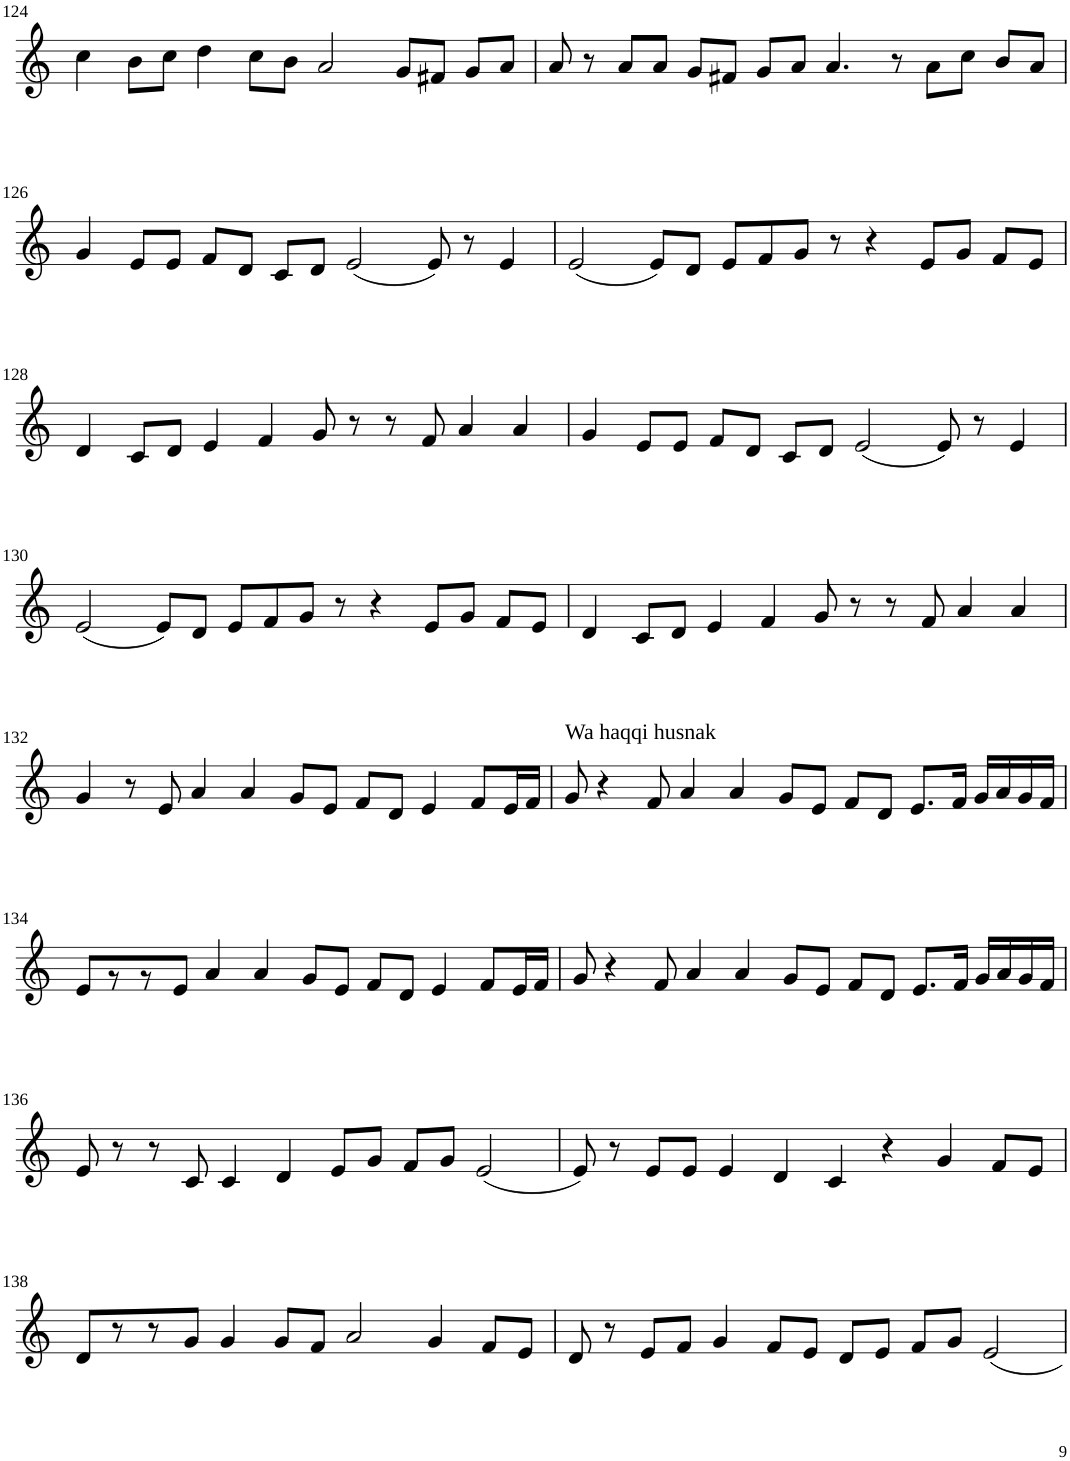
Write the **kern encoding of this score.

**kern
*part1
*staff1
*I"Violin
!!LO:PB:g=z
*clefG2
*k[]
*M8/4
=124
4cc\
8b\L
8cc\J
4dd\
8cc\L
8b\J
2a/
8g/L
8f#X/J
8g/L
8a/J
=125
8a/
8r
8a/L
8a/J
8g/L
8f#X/J
8g/L
8a/J
4.a/
8r
8a\L
8cc\J
8b/L
8a/J
!!LO:LB:g=z
=126
4g/
8e/L
8e/J
8f/L
8d/J
8c/L
8d/J
(2e/
8e/)
8r
4e/
=127
(2e/
8e/L)
8d/J
8e/L
8f/
8g/J
8r
4r
8e/L
8g/J
8f/L
8e/J
!!LO:LB:g=z
=128
4d/
8c/L
8d/J
4e/
4f/
8g/
8r
8r
8f/
4a/
4a/
=129
4g/
8e/L
8e/J
8f/L
8d/J
8c/L
8d/J
(2e/
8e/)
8r
4e/
!!LO:LB:g=z
=130
(2e/
8e/L)
8d/J
8e/L
8f/
8g/J
8r
4r
8e/L
8g/J
8f/L
8e/J
=131
4d/
8c/L
8d/J
4e/
4f/
8g/
8r
8r
8f/
4a/
4a/
!!LO:LB:g=z
=132
4g/
8r
8e/
4a/
4a/
8g/L
8e/J
8f/L
8d/J
4e/
8f/L
16e/L
16f/JJ
=133
!LO:TX:a:t=Wa haqqi husnak
8g/
4r
8f/
4a/
4a/
8g/L
8e/J
8f/L
8d/J
8.e/L
16f/Jk
16g/LL
16a/
16g/
16f/JJ
!!LO:LB:g=z
=134
8e/L
8r
8r
8e/J
4a/
4a/
8g/L
8e/J
8f/L
8d/J
4e/
8f/L
16e/L
16f/JJ
=135
8g/
4r
8f/
4a/
4a/
8g/L
8e/J
8f/L
8d/J
8.e/L
16f/Jk
16g/LL
16a/
16g/
16f/JJ
!!LO:LB:g=z
=136
8e/
8r
8r
8c/
4c/
4d/
8e/L
8g/J
8f/L
8g/J
(2e/
=137
8e/)
8r
8e/L
8e/J
4e/
4d/
4c/
4r
4g/
8f/L
8e/J
!!LO:LB:g=z
=138
8d/L
8r
8r
8g/J
4g/
8g/L
8f/J
2a/
4g/
8f/L
8e/J
=139
8d/
8r
8e/L
8f/J
4g/
8f/L
8e/J
8d/L
8e/J
8f/L
8g/J
2e/
=
*-
